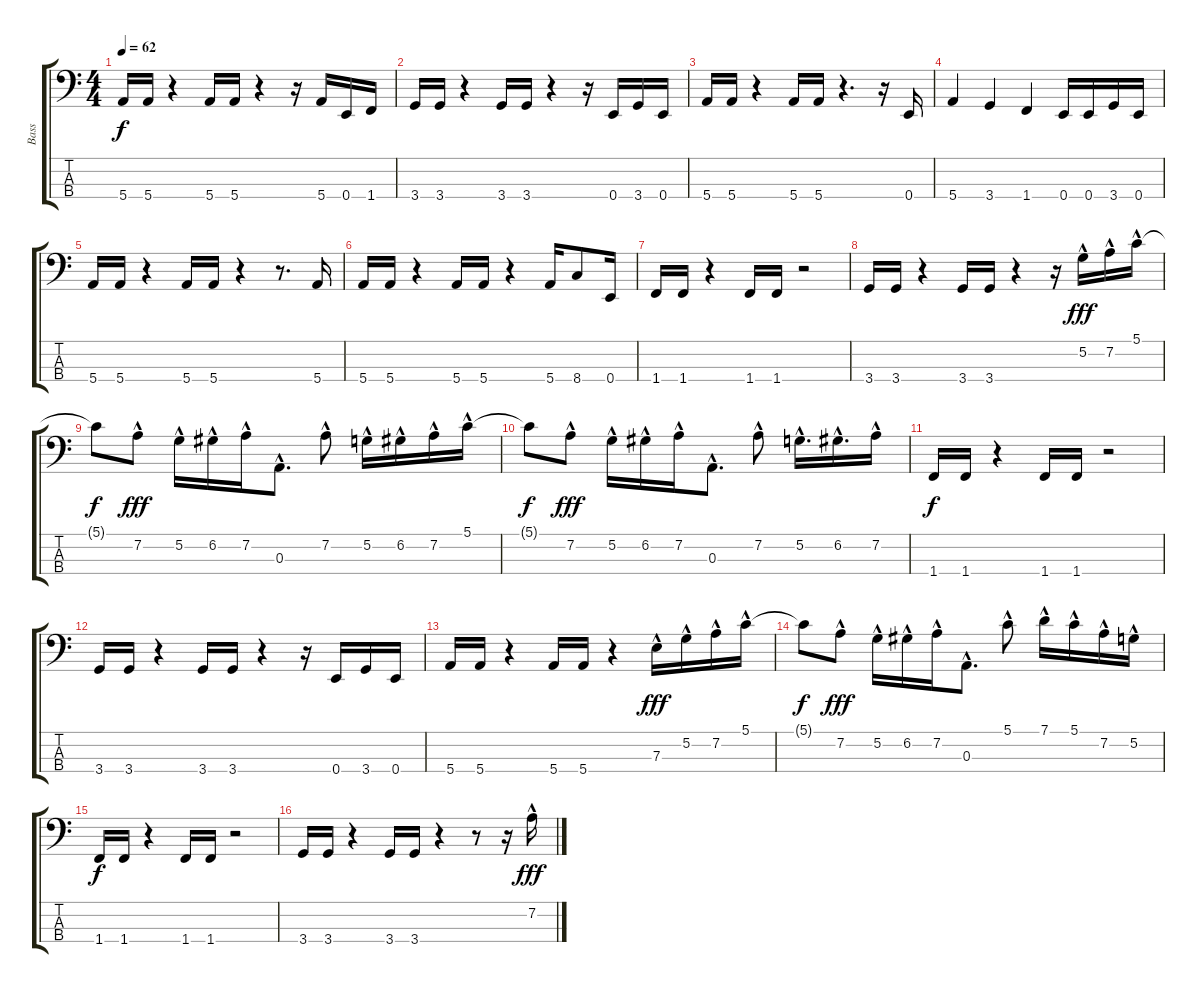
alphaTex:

\track ("Bass" "Bass") {instrument electricbasspick}
\staff {score tabs}
\tuning (G2 D2 A1 E1) {hide}
\ts (4 4)
\tempo 62
\clef f4
\ks c
5.4.16{dy f} 5.4.16 r.4 5.4.16 5.4.16 r.4 r.16 5.4.16 0.4.16 1.4.16 |
3.4.16 3.4.16 r.4 3.4.16 3.4.16 r.4 r.16 0.4.16 3.4.16 0.4.16 |
5.4.16 5.4.16 r.4 5.4.16 5.4.16 r.4{d} r.16 0.4.16 |
5.4.4 3.4.4 1.4.4 0.4.16 0.4.16 3.4.16 0.4.16 |
5.4.16 5.4.16 r.4 5.4.16 5.4.16 r.4 r.8{d} 5.4.16 |
5.4.16 5.4.16 r.4 5.4.16 5.4.16 r.4 5.4.16 8.4.8 0.4.16 |
1.4.16 1.4.16 r.4 1.4.16 1.4.16 r.2 |
3.4.16 3.4.16 r.4 3.4.16 3.4.16 r.4 r.16 5.2{hac}.16{dy fff} 7.2{hac}.16 5.1{hac}.16 |
5.1{t}.8{dy f} 7.2{hac}.8{dy fff} 5.2{hac}.16 6.2{hac}.16 7.2{hac}.16 0.3{hac}.8{d} 7.2{hac}.8 5.2{hac}.16 6.2{hac}.16 7.2{hac}.16 5.1{hac}.16 |
5.1{t}.8{dy f} 7.2{hac}.8{dy fff} 5.2{hac}.16 6.2{hac}.16 7.2{hac}.16 0.3{hac}.8{d} 7.2{hac}.8 5.2{hac}.16{d} 6.2{hac}.16{d} 7.2{hac}.16 |
1.4.16{dy f} 1.4.16 r.4 1.4.16 1.4.16 r.2 |
3.4.16 3.4.16 r.4 3.4.16 3.4.16 r.4 r.16 0.4.16 3.4.16 0.4.16 |
5.4.16 5.4.16 r.4 5.4.16 5.4.16 r.4 7.3{hac}.16{dy fff} 5.2{hac}.16 7.2{hac}.16 5.1{hac}.16 |
5.1{t}.8{dy f} 7.2{hac}.8{dy fff} 5.2{hac}.16 6.2{hac}.16 7.2{hac}.16 0.3{hac}.8{d} 5.1{hac}.8 7.1{hac}.16 5.1{hac}.16 7.2{hac}.16 5.2{hac}.16 |
1.4.16{dy f} 1.4.16 r.4 1.4.16 1.4.16 r.2 |
3.4.16 3.4.16 r.4 3.4.16 3.4.16 r.4 r.8 r.16 7.2{hac}.16{dy fff}
